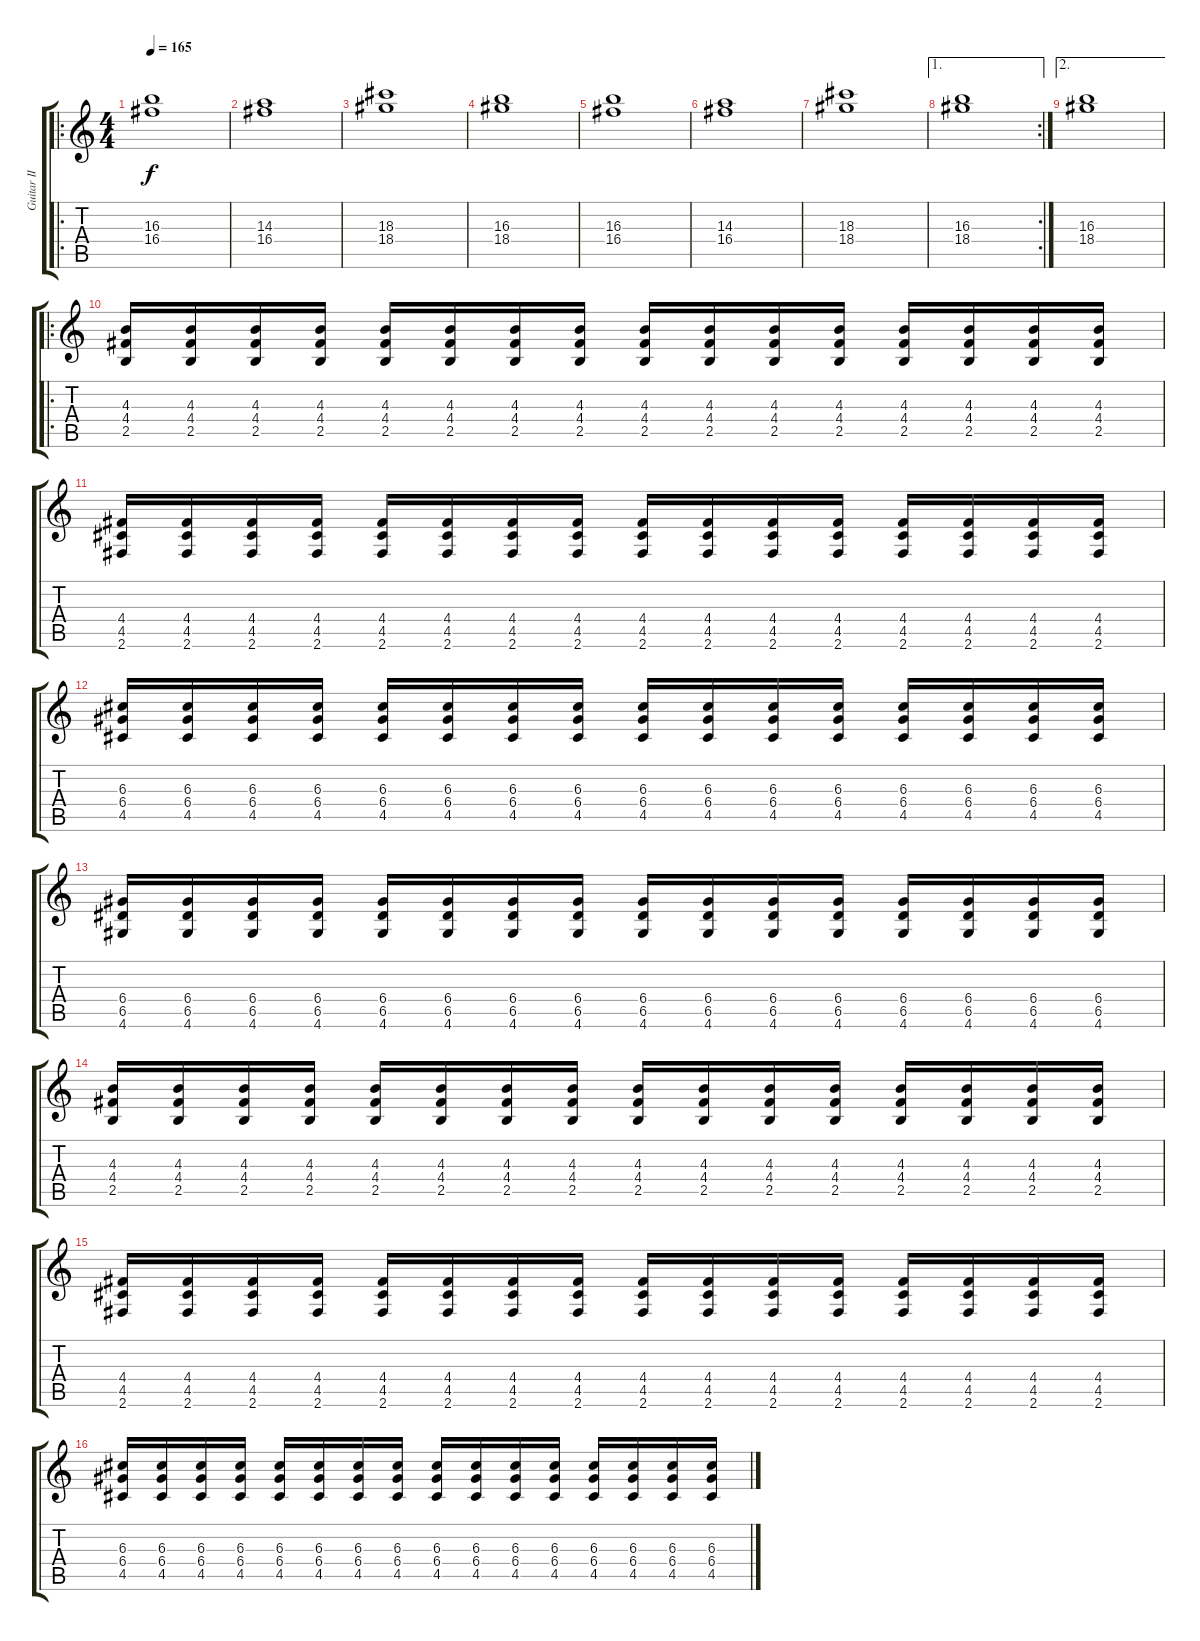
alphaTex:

\track ("Guitar II" "Guitar II") {instrument distortionguitar}
\staff {score tabs}
\tuning (E4 B3 G3 D3 A2 E2) {hide}
\ro
\ts (4 4)
\tempo 165
\clef g2
\ks c
(16.3 16.4).1{dy f} |
(14.3 16.4).1 |
(18.3 18.4).1 |
(16.3 18.4).1 |
(16.3 16.4).1 |
(14.3 16.4).1 |
(18.3 18.4).1 |
\ae 1
\rc 2
(16.3 18.4).1 |
\ae 2
(16.3 18.4).1 |
\ro
(4.3 4.4 2.5).16{volume 12} (4.3 4.4 2.5).16 (4.3 4.4 2.5).16 (4.3 4.4 2.5).16 (4.3 4.4 2.5).16 (4.3 4.4 2.5).16 (4.3 4.4 2.5).16 (4.3 4.4 2.5).16 (4.3 4.4 2.5).16 (4.3 4.4 2.5).16 (4.3 4.4 2.5).16 (4.3 4.4 2.5).16 (4.3 4.4 2.5).16 (4.3 4.4 2.5).16 (4.3 4.4 2.5).16 (4.3 4.4 2.5).16 |
(4.4 4.5 2.6).16 (4.4 4.5 2.6).16 (4.4 4.5 2.6).16 (4.4 4.5 2.6).16 (4.4 4.5 2.6).16 (4.4 4.5 2.6).16 (4.4 4.5 2.6).16 (4.4 4.5 2.6).16 (4.4 4.5 2.6).16 (4.4 4.5 2.6).16 (4.4 4.5 2.6).16 (4.4 4.5 2.6).16 (4.4 4.5 2.6).16 (4.4 4.5 2.6).16 (4.4 4.5 2.6).16 (4.4 4.5 2.6).16 |
(6.3 6.4 4.5).16 (6.3 6.4 4.5).16 (6.3 6.4 4.5).16 (6.3 6.4 4.5).16 (6.3 6.4 4.5).16 (6.3 6.4 4.5).16 (6.3 6.4 4.5).16 (6.3 6.4 4.5).16 (6.3 6.4 4.5).16 (6.3 6.4 4.5).16 (6.3 6.4 4.5).16 (6.3 6.4 4.5).16 (6.3 6.4 4.5).16 (6.3 6.4 4.5).16 (6.3 6.4 4.5).16 (6.3 6.4 4.5).16 |
(6.4 6.5 4.6).16 (6.4 6.5 4.6).16 (6.4 6.5 4.6).16 (6.4 6.5 4.6).16 (6.4 6.5 4.6).16 (6.4 6.5 4.6).16 (6.4 6.5 4.6).16 (6.4 6.5 4.6).16 (6.4 6.5 4.6).16 (6.4 6.5 4.6).16 (6.4 6.5 4.6).16 (6.4 6.5 4.6).16 (6.4 6.5 4.6).16 (6.4 6.5 4.6).16 (6.4 6.5 4.6).16 (6.4 6.5 4.6).16 |
(4.3 4.4 2.5).16 (4.3 4.4 2.5).16 (4.3 4.4 2.5).16 (4.3 4.4 2.5).16 (4.3 4.4 2.5).16 (4.3 4.4 2.5).16 (4.3 4.4 2.5).16 (4.3 4.4 2.5).16 (4.3 4.4 2.5).16 (4.3 4.4 2.5).16 (4.3 4.4 2.5).16 (4.3 4.4 2.5).16 (4.3 4.4 2.5).16 (4.3 4.4 2.5).16 (4.3 4.4 2.5).16 (4.3 4.4 2.5).16 |
(4.4 4.5 2.6).16 (4.4 4.5 2.6).16 (4.4 4.5 2.6).16 (4.4 4.5 2.6).16 (4.4 4.5 2.6).16 (4.4 4.5 2.6).16 (4.4 4.5 2.6).16 (4.4 4.5 2.6).16 (4.4 4.5 2.6).16 (4.4 4.5 2.6).16 (4.4 4.5 2.6).16 (4.4 4.5 2.6).16 (4.4 4.5 2.6).16 (4.4 4.5 2.6).16 (4.4 4.5 2.6).16 (4.4 4.5 2.6).16 |
(6.3 6.4 4.5).16 (6.3 6.4 4.5).16 (6.3 6.4 4.5).16 (6.3 6.4 4.5).16 (6.3 6.4 4.5).16 (6.3 6.4 4.5).16 (6.3 6.4 4.5).16 (6.3 6.4 4.5).16 (6.3 6.4 4.5).16 (6.3 6.4 4.5).16 (6.3 6.4 4.5).16 (6.3 6.4 4.5).16 (6.3 6.4 4.5).16 (6.3 6.4 4.5).16 (6.3 6.4 4.5).16 (6.3 6.4 4.5).16
